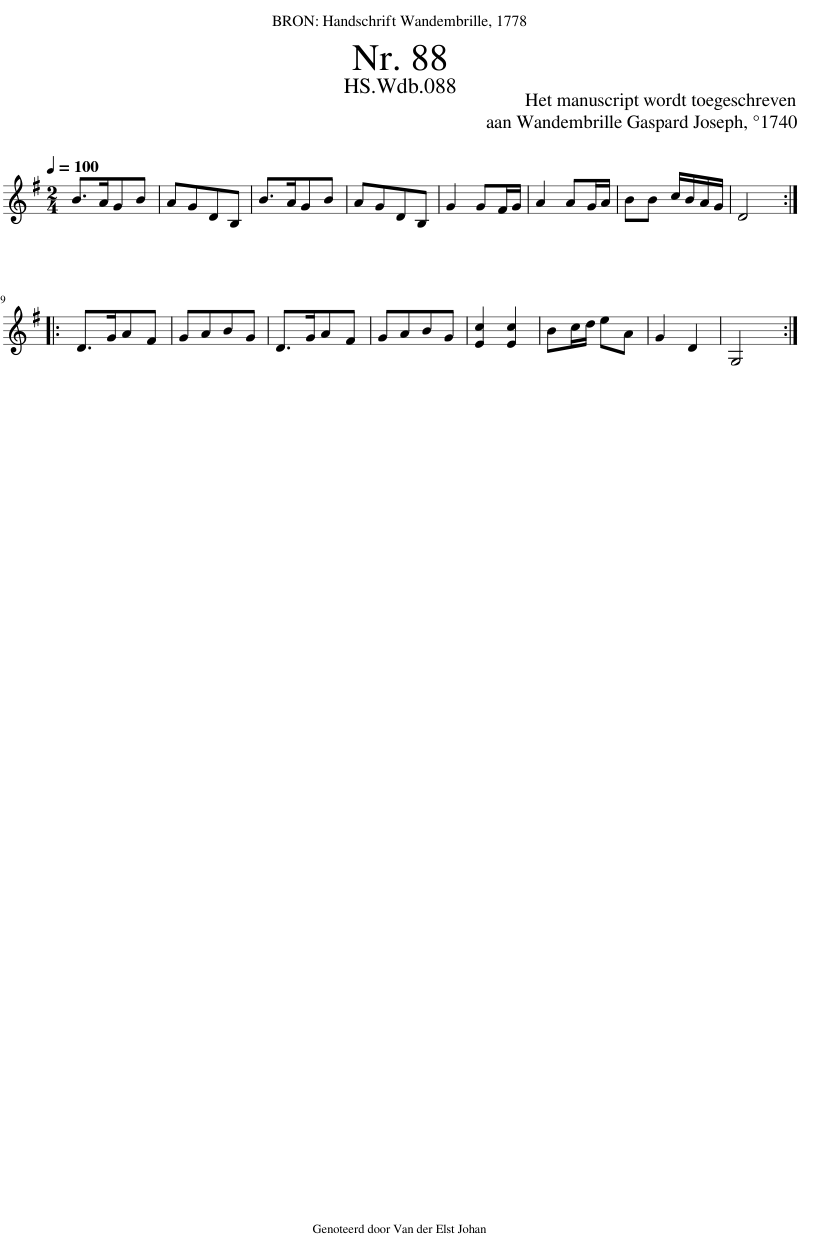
X:1
L:1/8
Q:1/4=100
M:2/4
I:linebreak $
K:G
V:1 treble
V:1
 B>AGB | AGDB, | B>AGB | AGDB, | G2 GF/G/ | %5
 A2 AG/A/ | BB c/B/A/G/ | D4 ::$ D>GAF | GABG | %10
 D>GAF | GABG | [Ec]2 [Ec]2 | Bc/d/ eA | G2 D2 | %15
 G,4 :| %16
